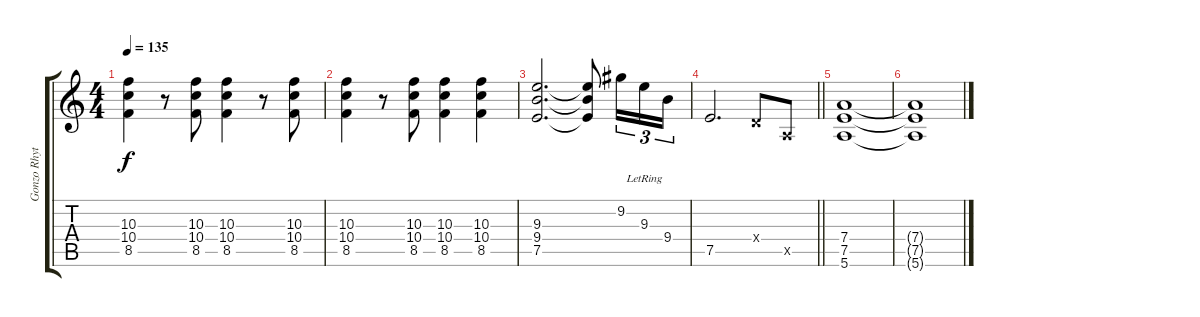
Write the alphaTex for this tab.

\track ("Gonzo Rhythm" "Gonzo Rhyt") {instrument distortionguitar}
\staff {score tabs}
\tuning (E4 B3 G3 D3 A2 E2) {hide}
\ts (4 4)
\tempo 135
\clef g2
\ks c
(10.3 10.4 8.5).4{dy f} r.8 (10.3 10.4 8.5).8 (10.3 10.4 8.5).4 r.8 (10.3 10.4 8.5).8 |
(10.3 10.4 8.5).4 r.8 (10.3 10.4 8.5).8 (10.3 10.4 8.5).4 (10.3 10.4 8.5).4 |
(9.3 9.4 7.5).2{d} (9.3{t} 9.4{t} 7.5{t}).8 9.2.16{tu (3 2)} 9.3{lr}.16{tu (3 2)} 9.4{lr}.16{tu (3 2)} |
\barLineRight lightlight
7.5.2{d} 0.4{x}.8 0.5{x}.8 |
(7.4 7.5 5.6).1 |
(7.4{t} 7.5{t} 5.6{t}).1
